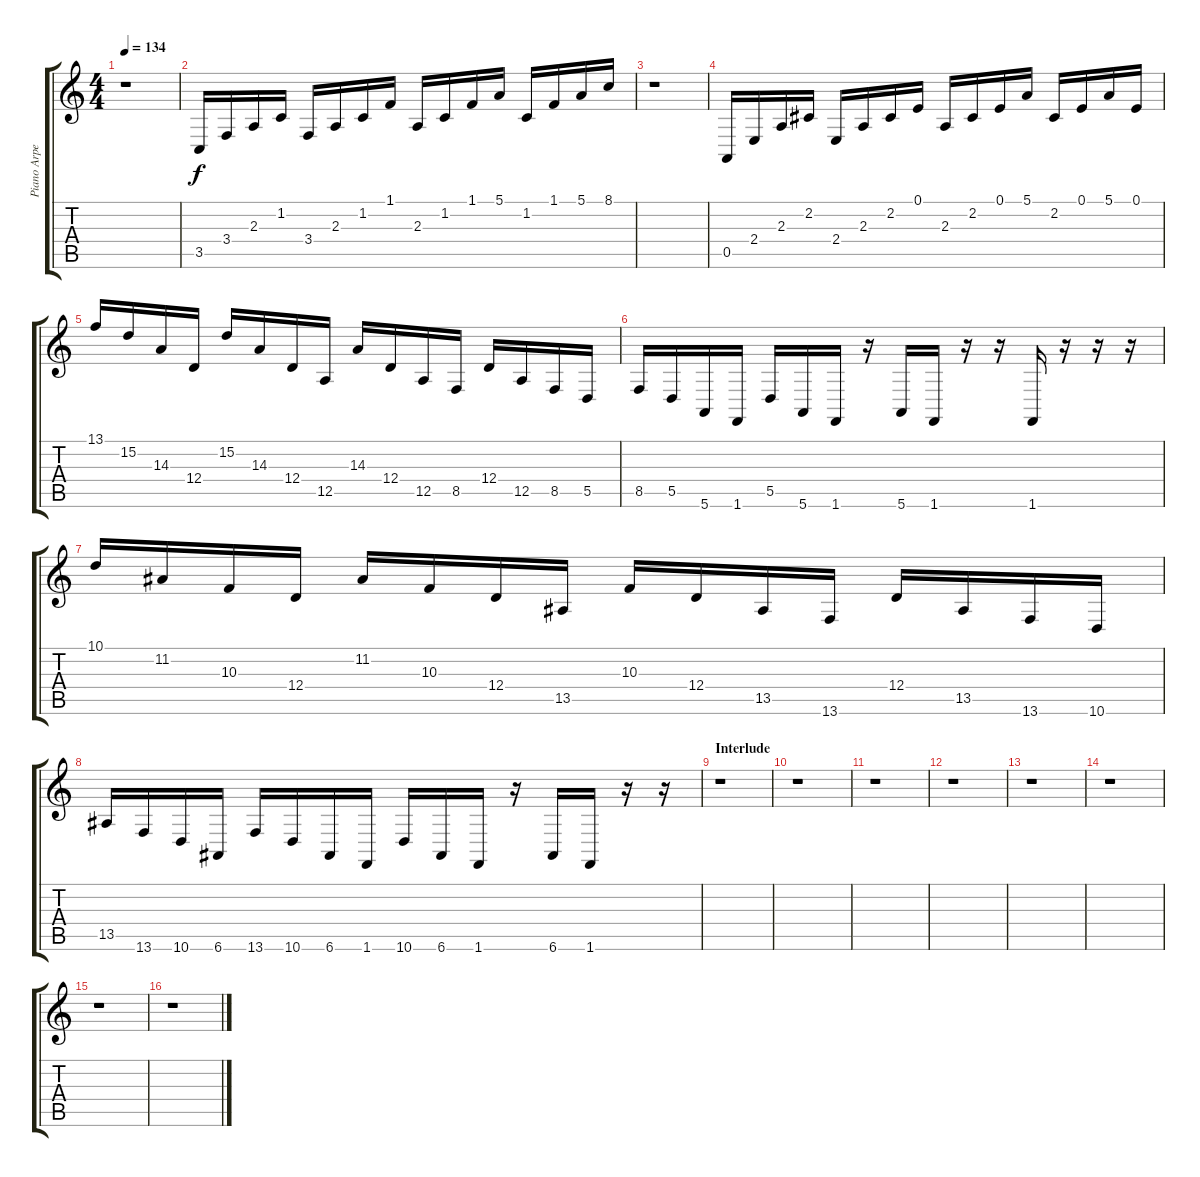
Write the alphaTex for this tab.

\track ("Piano Arpegios (High Part)" "Piano Arpe") {instrument lead2sawtooth}
\staff {score tabs}
\tuning (E4 B3 G3 D3 A2 E2) {hide}
\ts (4 4)
\tempo 134
\clef g2
\ks c
r.1{dy f} |
3.5.16 3.4.16 2.3.16 1.2.16 3.4.16 2.3.16 1.2.16 1.1.16 2.3.16 1.2.16 1.1.16 5.1.16 1.2.16 1.1.16 5.1.16 8.1.16 |
r.1 |
0.5.16 2.4.16 2.3.16 2.2.16 2.4.16 2.3.16 2.2.16 0.1.16 2.3.16 2.2.16 0.1.16 5.1.16 2.2.16 0.1.16 5.1.16 0.1.16 |
13.1.16 15.2.16 14.3.16 12.4.16 15.2.16 14.3.16 12.4.16 12.5.16 14.3.16 12.4.16 12.5.16 8.5.16 12.4.16 12.5.16 8.5.16 5.5.16 |
8.5.16 5.5.16 5.6.16 1.6.16 5.5.16 5.6.16 1.6.16 r.16 5.6.16 1.6.16 r.16 r.16 1.6.16 r.16 r.16 r.16 |
10.1.16 11.2.16 10.3.16 12.4.16 11.2.16 10.3.16 12.4.16 13.5.16 10.3.16 12.4.16 13.5.16 13.6.16 12.4.16 13.5.16 13.6.16 10.6.16 |
13.5.16 13.6.16 10.6.16 6.6.16 13.6.16 10.6.16 6.6.16 1.6.16 10.6.16 6.6.16 1.6.16 r.16 6.6.16 1.6.16 r.16 r.16 |
\section ("" "Interlude")
r.1 |
r.1 |
r.1 |
r.1 |
r.1 |
r.1 |
r.1 |
r.1
